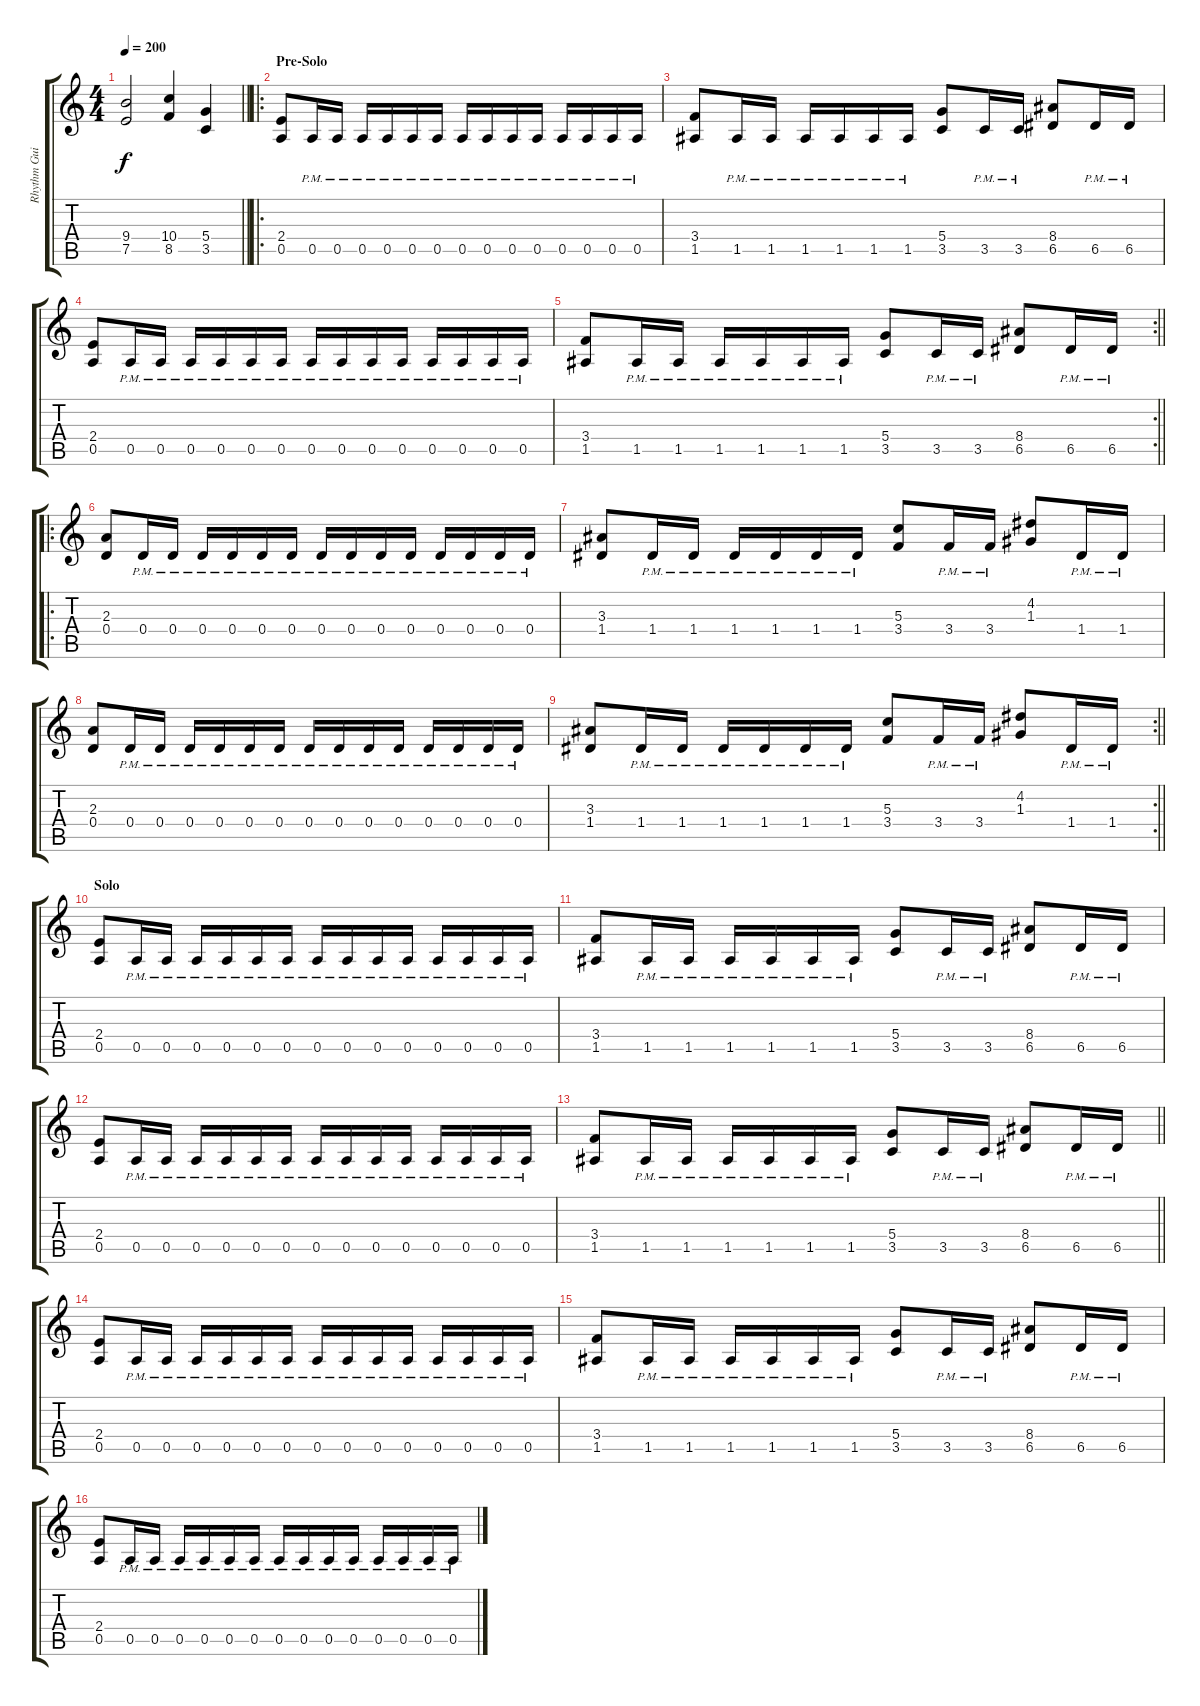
\track ("Rhythm Guitar" "Rhythm Gui") {instrument distortionguitar}
\staff {score tabs}
\tuning (E4 B3 G3 D3 A2 E2) {hide}
\ts (4 4)
\tempo 200
\clef g2
\barLineRight lightlight
\ks c
(9.4 7.5).2{dy f} (10.4 8.5).4 (5.4 3.5).4 |
\ro
\section ("" "Pre-Solo")
(2.4 0.5).8 0.5{pm}.16 0.5{pm}.16 0.5{pm}.16 0.5{pm}.16 0.5{pm}.16 0.5{pm}.16 0.5{pm}.16 0.5{pm}.16 0.5{pm}.16 0.5{pm}.16 0.5{pm}.16 0.5{pm}.16 0.5{pm}.16 0.5{pm}.16 |
(3.4 1.5).8 1.5{pm}.16 1.5{pm}.16 1.5{pm}.16 1.5{pm}.16 1.5{pm}.16 1.5{pm}.16 (5.4 3.5).8 3.5{pm}.16 3.5{pm}.16 (8.4 6.5).8 6.5{pm}.16 6.5{pm}.16 |
(2.4 0.5).8 0.5{pm}.16 0.5{pm}.16 0.5{pm}.16 0.5{pm}.16 0.5{pm}.16 0.5{pm}.16 0.5{pm}.16 0.5{pm}.16 0.5{pm}.16 0.5{pm}.16 0.5{pm}.16 0.5{pm}.16 0.5{pm}.16 0.5{pm}.16 |
\rc 2
\barLineRight lightlight
(3.4 1.5).8 1.5{pm}.16 1.5{pm}.16 1.5{pm}.16 1.5{pm}.16 1.5{pm}.16 1.5{pm}.16 (5.4 3.5).8 3.5{pm}.16 3.5{pm}.16 (8.4 6.5).8 6.5{pm}.16 6.5{pm}.16 |
\ro
(2.3 0.4).8 0.4{pm}.16 0.4{pm}.16 0.4{pm}.16 0.4{pm}.16 0.4{pm}.16 0.4{pm}.16 0.4{pm}.16 0.4{pm}.16 0.4{pm}.16 0.4{pm}.16 0.4{pm}.16 0.4{pm}.16 0.4{pm}.16 0.4{pm}.16 |
(3.3 1.4).8 1.4{pm}.16 1.4{pm}.16 1.4{pm}.16 1.4{pm}.16 1.4{pm}.16 1.4{pm}.16 (5.3 3.4).8 3.4{pm}.16 3.4{pm}.16 (4.2 1.3).8 1.4{pm}.16 1.4{pm}.16 |
(2.3 0.4).8 0.4{pm}.16 0.4{pm}.16 0.4{pm}.16 0.4{pm}.16 0.4{pm}.16 0.4{pm}.16 0.4{pm}.16 0.4{pm}.16 0.4{pm}.16 0.4{pm}.16 0.4{pm}.16 0.4{pm}.16 0.4{pm}.16 0.4{pm}.16 |
\rc 2
\barLineRight lightlight
(3.3 1.4).8 1.4{pm}.16 1.4{pm}.16 1.4{pm}.16 1.4{pm}.16 1.4{pm}.16 1.4{pm}.16 (5.3 3.4).8 3.4{pm}.16 3.4{pm}.16 (4.2 1.3).8 1.4{pm}.16 1.4{pm}.16 |
\section ("" "Solo")
(2.4 0.5).8 0.5{pm}.16 0.5{pm}.16 0.5{pm}.16 0.5{pm}.16 0.5{pm}.16 0.5{pm}.16 0.5{pm}.16 0.5{pm}.16 0.5{pm}.16 0.5{pm}.16 0.5{pm}.16 0.5{pm}.16 0.5{pm}.16 0.5{pm}.16 |
(3.4 1.5).8 1.5{pm}.16 1.5{pm}.16 1.5{pm}.16 1.5{pm}.16 1.5{pm}.16 1.5{pm}.16 (5.4 3.5).8 3.5{pm}.16 3.5{pm}.16 (8.4 6.5).8 6.5{pm}.16 6.5{pm}.16 |
(2.4 0.5).8 0.5{pm}.16 0.5{pm}.16 0.5{pm}.16 0.5{pm}.16 0.5{pm}.16 0.5{pm}.16 0.5{pm}.16 0.5{pm}.16 0.5{pm}.16 0.5{pm}.16 0.5{pm}.16 0.5{pm}.16 0.5{pm}.16 0.5{pm}.16 |
\barLineRight lightlight
(3.4 1.5).8 1.5{pm}.16 1.5{pm}.16 1.5{pm}.16 1.5{pm}.16 1.5{pm}.16 1.5{pm}.16 (5.4 3.5).8 3.5{pm}.16 3.5{pm}.16 (8.4 6.5).8 6.5{pm}.16 6.5{pm}.16 |
(2.4 0.5).8 0.5{pm}.16 0.5{pm}.16 0.5{pm}.16 0.5{pm}.16 0.5{pm}.16 0.5{pm}.16 0.5{pm}.16 0.5{pm}.16 0.5{pm}.16 0.5{pm}.16 0.5{pm}.16 0.5{pm}.16 0.5{pm}.16 0.5{pm}.16 |
(3.4 1.5).8 1.5{pm}.16 1.5{pm}.16 1.5{pm}.16 1.5{pm}.16 1.5{pm}.16 1.5{pm}.16 (5.4 3.5).8 3.5{pm}.16 3.5{pm}.16 (8.4 6.5).8 6.5{pm}.16 6.5{pm}.16 |
(2.4 0.5).8 0.5{pm}.16 0.5{pm}.16 0.5{pm}.16 0.5{pm}.16 0.5{pm}.16 0.5{pm}.16 0.5{pm}.16 0.5{pm}.16 0.5{pm}.16 0.5{pm}.16 0.5{pm}.16 0.5{pm}.16 0.5{pm}.16 0.5{pm}.16
